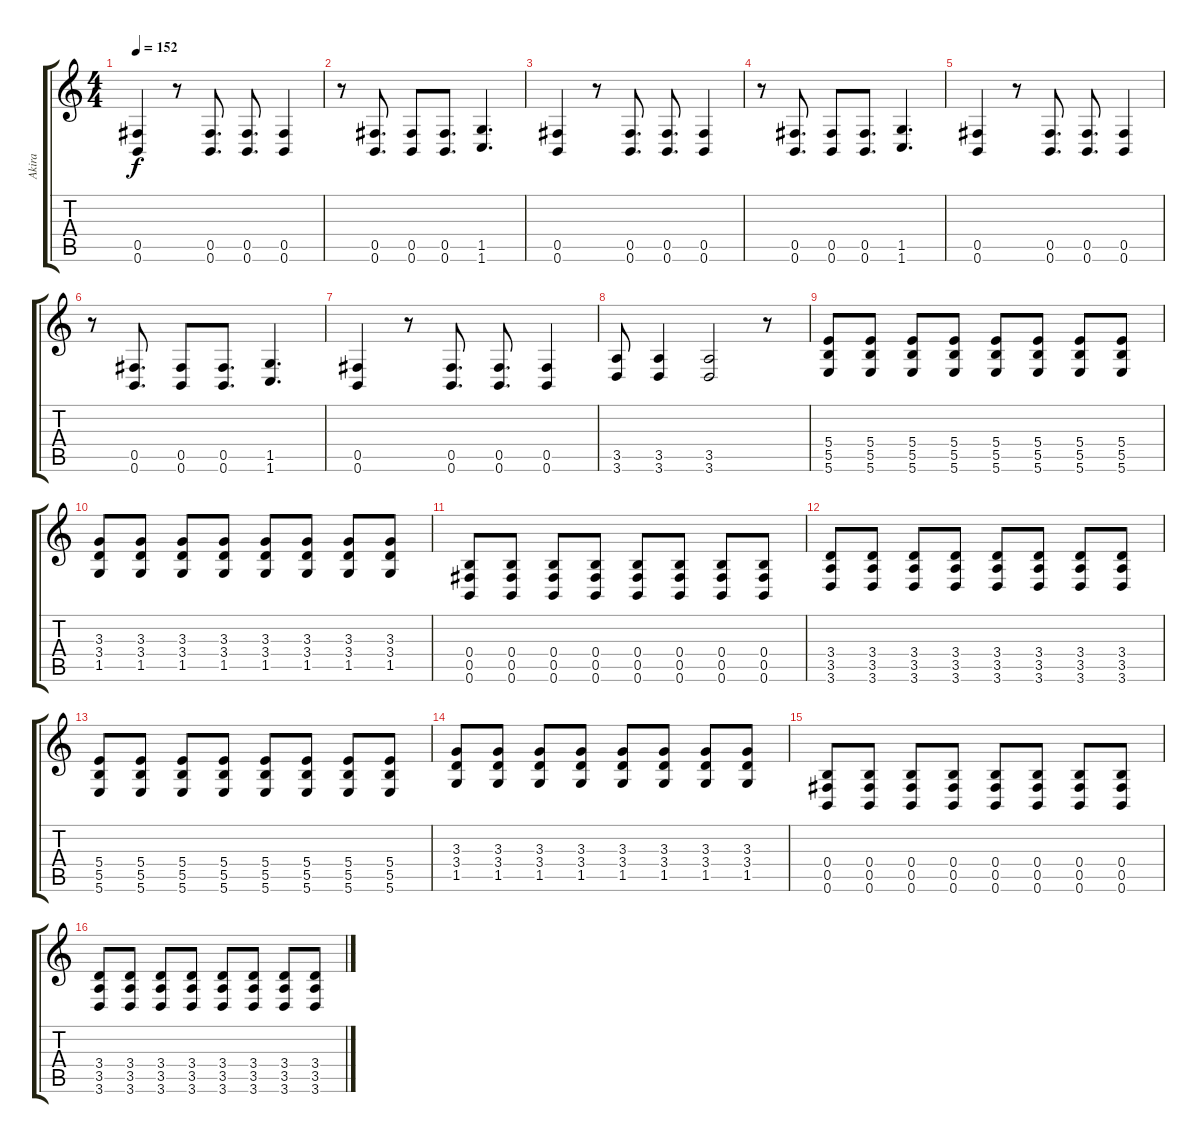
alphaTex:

\track ("Akira" "Akira") {instrument overdrivenguitar}
\staff {score tabs}
\tuning (Db4 Ab3 E3 B2 Gb2 B1) {hide}
\ts (4 4)
\tempo 152
\clef g2
\ks c
(0.5 0.6).4{dy f} r.8 (0.5 0.6).8{d} (0.5 0.6).8{d} (0.5 0.6).4 |
r.8 (0.5 0.6).8{d} (0.5 0.6).8 (0.5 0.6).8{d} (1.5 1.6).4{d} |
(0.5 0.6).4 r.8 (0.5 0.6).8{d} (0.5 0.6).8{d} (0.5 0.6).4 |
r.8 (0.5 0.6).8{d} (0.5 0.6).8 (0.5 0.6).8{d} (1.5 1.6).4{d} |
(0.5 0.6).4 r.8 (0.5 0.6).8{d} (0.5 0.6).8{d} (0.5 0.6).4 |
r.8 (0.5 0.6).8{d} (0.5 0.6).8 (0.5 0.6).8{d} (1.5 1.6).4{d} |
(0.5 0.6).4 r.8 (0.5 0.6).8{d} (0.5 0.6).8{d} (0.5 0.6).4 |
(3.5 3.6).8 (3.5 3.6).4 (3.5 3.6).2 r.8 |
(5.4 5.5 5.6).8{volume 14} (5.4 5.5 5.6).8 (5.4 5.5 5.6).8 (5.4 5.5 5.6).8 (5.4 5.5 5.6).8 (5.4 5.5 5.6).8 (5.4 5.5 5.6).8 (5.4 5.5 5.6).8 |
(3.3 3.4 1.5).8 (3.3 3.4 1.5).8 (3.3 3.4 1.5).8 (3.3 3.4 1.5).8 (3.3 3.4 1.5).8 (3.3 3.4 1.5).8 (3.3 3.4 1.5).8 (3.3 3.4 1.5).8 |
(0.4 0.5 0.6).8 (0.4 0.5 0.6).8 (0.4 0.5 0.6).8 (0.4 0.5 0.6).8 (0.4 0.5 0.6).8 (0.4 0.5 0.6).8 (0.4 0.5 0.6).8 (0.4 0.5 0.6).8 |
(3.4 3.5 3.6).8 (3.4 3.5 3.6).8 (3.4 3.5 3.6).8 (3.4 3.5 3.6).8 (3.4 3.5 3.6).8 (3.4 3.5 3.6).8 (3.4 3.5 3.6).8 (3.4 3.5 3.6).8 |
(5.4 5.5 5.6).8 (5.4 5.5 5.6).8 (5.4 5.5 5.6).8 (5.4 5.5 5.6).8 (5.4 5.5 5.6).8 (5.4 5.5 5.6).8 (5.4 5.5 5.6).8 (5.4 5.5 5.6).8 |
(3.3 3.4 1.5).8 (3.3 3.4 1.5).8 (3.3 3.4 1.5).8 (3.3 3.4 1.5).8 (3.3 3.4 1.5).8 (3.3 3.4 1.5).8 (3.3 3.4 1.5).8 (3.3 3.4 1.5).8 |
(0.4 0.5 0.6).8 (0.4 0.5 0.6).8 (0.4 0.5 0.6).8 (0.4 0.5 0.6).8 (0.4 0.5 0.6).8 (0.4 0.5 0.6).8 (0.4 0.5 0.6).8 (0.4 0.5 0.6).8 |
(3.4 3.5 3.6).8 (3.4 3.5 3.6).8 (3.4 3.5 3.6).8 (3.4 3.5 3.6).8 (3.4 3.5 3.6).8 (3.4 3.5 3.6).8 (3.4 3.5 3.6).8 (3.4 3.5 3.6).8
